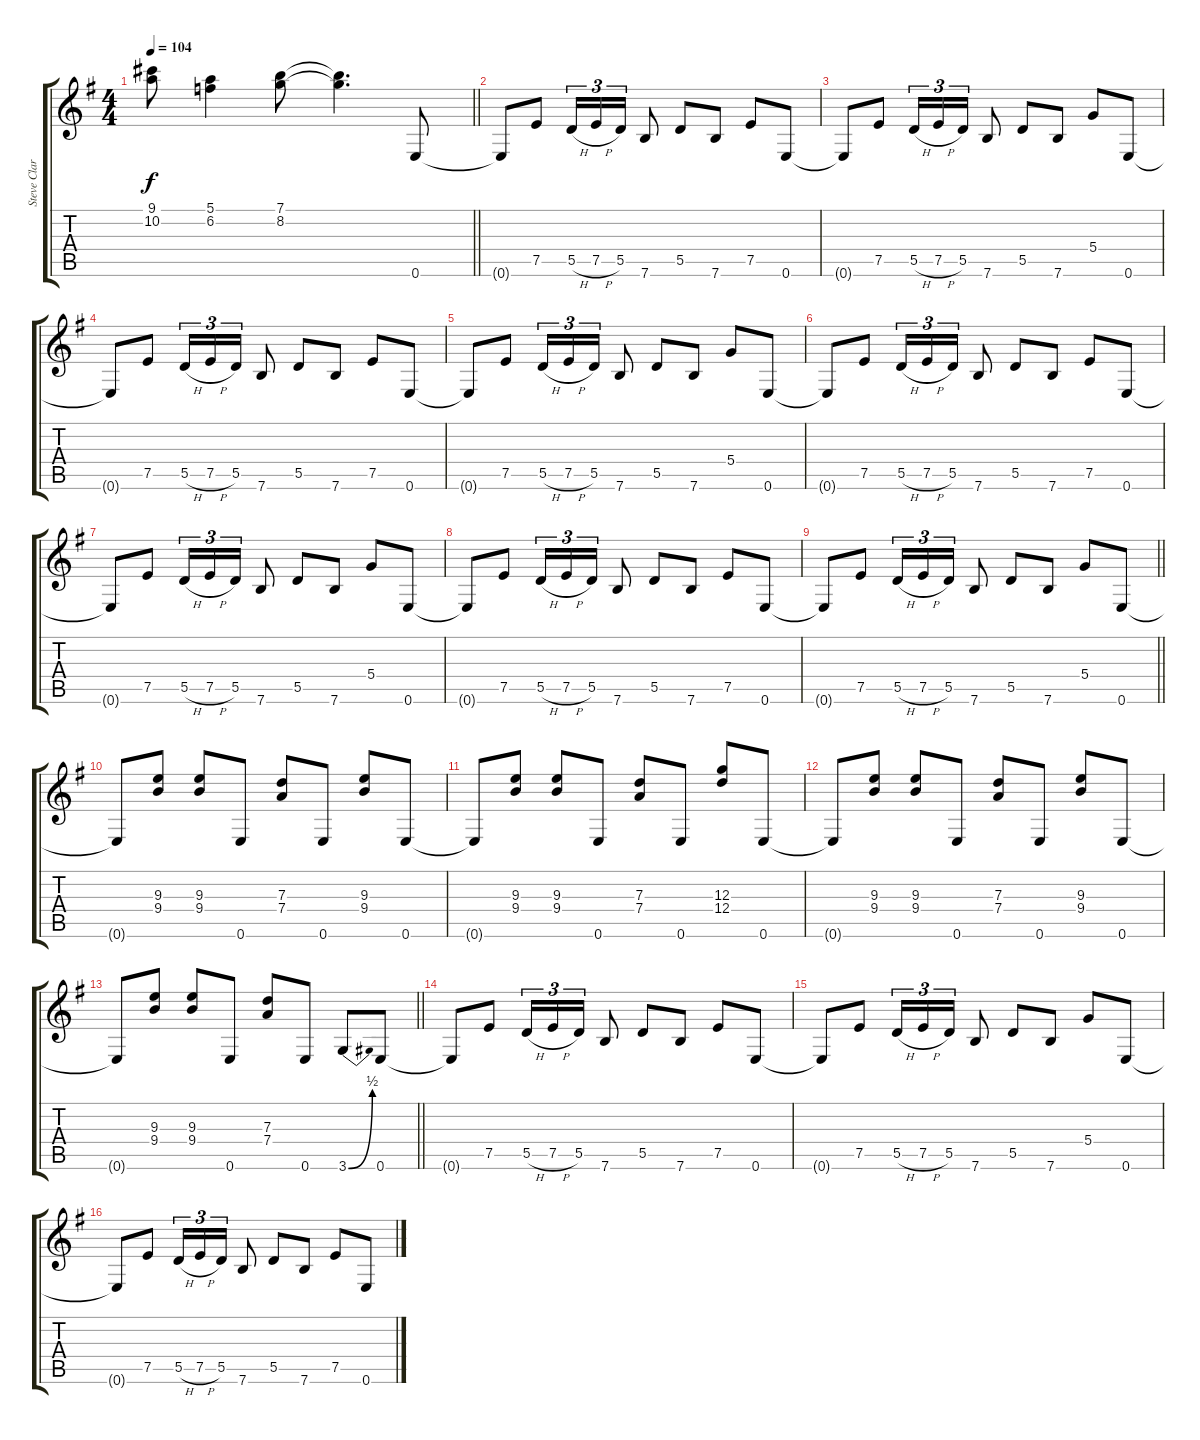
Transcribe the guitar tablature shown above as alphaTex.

\track ("Steve Clark" "Steve Clar") {instrument electricguitarclean}
\staff {score tabs}
\tuning (E4 B3 G3 D3 A2 E2) {hide}
\ts (4 4)
\tempo 104
\clef g2
\barLineRight lightlight
\ks eminor
(9.1 10.2).8{dy f} (5.1 6.2).4 (7.1 8.2).8 (7.1{t} 8.2{t}).4{d} 0.6.8 |
0.6{t}.8 7.5.8 5.5{h}.16{tu (3 2)} 7.5{h}.16{tu (3 2)} 5.5.16{tu (3 2)} 7.6.8 5.5.8 7.6.8 7.5.8 0.6.8 |
0.6{t}.8 7.5.8 5.5{h}.16{tu (3 2)} 7.5{h}.16{tu (3 2)} 5.5.16{tu (3 2)} 7.6.8 5.5.8 7.6.8 5.4.8 0.6.8 |
0.6{t}.8 7.5.8 5.5{h}.16{tu (3 2)} 7.5{h}.16{tu (3 2)} 5.5.16{tu (3 2)} 7.6.8 5.5.8 7.6.8 7.5.8 0.6.8 |
0.6{t}.8 7.5.8 5.5{h}.16{tu (3 2)} 7.5{h}.16{tu (3 2)} 5.5.16{tu (3 2)} 7.6.8 5.5.8 7.6.8 5.4.8 0.6.8 |
0.6{t}.8 7.5.8 5.5{h}.16{tu (3 2)} 7.5{h}.16{tu (3 2)} 5.5.16{tu (3 2)} 7.6.8 5.5.8 7.6.8 7.5.8 0.6.8 |
0.6{t}.8 7.5.8 5.5{h}.16{tu (3 2)} 7.5{h}.16{tu (3 2)} 5.5.16{tu (3 2)} 7.6.8 5.5.8 7.6.8 5.4.8 0.6.8 |
0.6{t}.8 7.5.8 5.5{h}.16{tu (3 2)} 7.5{h}.16{tu (3 2)} 5.5.16{tu (3 2)} 7.6.8 5.5.8 7.6.8 7.5.8 0.6.8 |
\barLineRight lightlight
0.6{t}.8 7.5.8 5.5{h}.16{tu (3 2)} 7.5{h}.16{tu (3 2)} 5.5.16{tu (3 2)} 7.6.8 5.5.8 7.6.8 5.4.8 0.6.8 |
0.6{t}.8 (9.3 9.4).8 (9.3 9.4).8 0.6.8 (7.3 7.4).8 0.6.8 (9.3 9.4).8 0.6.8 |
0.6{t}.8 (9.3 9.4).8 (9.3 9.4).8 0.6.8 (7.3 7.4).8 0.6.8 (12.3 12.4).8 0.6.8 |
0.6{t}.8 (9.3 9.4).8 (9.3 9.4).8 0.6.8 (7.3 7.4).8 0.6.8 (9.3 9.4).8 0.6.8 |
\barLineRight lightlight
0.6{t}.8 (9.3 9.4).8 (9.3 9.4).8 0.6.8 (7.3 7.4).8 0.6.8 3.6{be (bend 0 0 60 2)}.8 0.6.8 |
0.6{t}.8 7.5.8 5.5{h}.16{tu (3 2)} 7.5{h}.16{tu (3 2)} 5.5.16{tu (3 2)} 7.6.8 5.5.8 7.6.8 7.5.8 0.6.8 |
0.6{t}.8 7.5.8 5.5{h}.16{tu (3 2)} 7.5{h}.16{tu (3 2)} 5.5.16{tu (3 2)} 7.6.8 5.5.8 7.6.8 5.4.8 0.6.8 |
0.6{t}.8 7.5.8 5.5{h}.16{tu (3 2)} 7.5{h}.16{tu (3 2)} 5.5.16{tu (3 2)} 7.6.8 5.5.8 7.6.8 7.5.8 0.6.8
